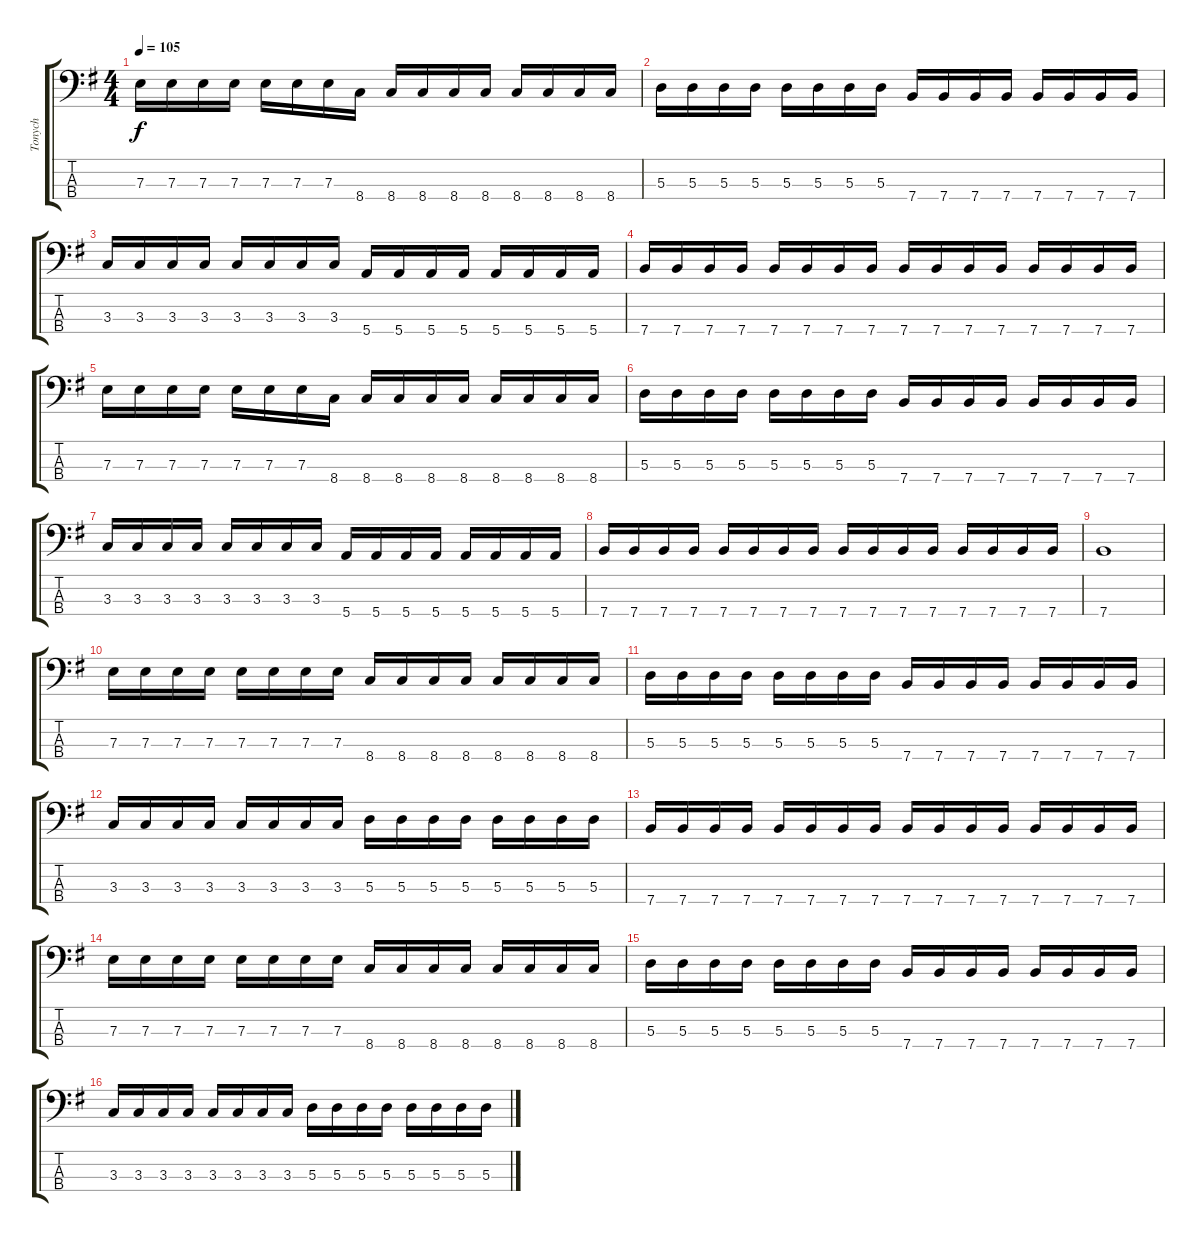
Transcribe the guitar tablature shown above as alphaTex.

\track ("Tonych" "Tonych") {instrument acousticguitarsteel}
\staff {score tabs}
\tuning (G2 D2 A1 E1) {hide}
\ts (4 4)
\tempo 105
\clef f4
\ks eminor
7.3.16{dy f} 7.3.16 7.3.16 7.3.16 7.3.16 7.3.16 7.3.16 8.4.16 8.4.16 8.4.16 8.4.16 8.4.16 8.4.16 8.4.16 8.4.16 8.4.16 |
5.3.16 5.3.16 5.3.16 5.3.16 5.3.16 5.3.16 5.3.16 5.3.16 7.4.16 7.4.16 7.4.16 7.4.16 7.4.16 7.4.16 7.4.16 7.4.16 |
3.3.16 3.3.16 3.3.16 3.3.16 3.3.16 3.3.16 3.3.16 3.3.16 5.4.16 5.4.16 5.4.16 5.4.16 5.4.16 5.4.16 5.4.16 5.4.16 |
7.4.16 7.4.16 7.4.16 7.4.16 7.4.16 7.4.16 7.4.16 7.4.16 7.4.16 7.4.16 7.4.16 7.4.16 7.4.16 7.4.16 7.4.16 7.4.16 |
7.3.16 7.3.16 7.3.16 7.3.16 7.3.16 7.3.16 7.3.16 8.4.16 8.4.16 8.4.16 8.4.16 8.4.16 8.4.16 8.4.16 8.4.16 8.4.16 |
5.3.16 5.3.16 5.3.16 5.3.16 5.3.16 5.3.16 5.3.16 5.3.16 7.4.16 7.4.16 7.4.16 7.4.16 7.4.16 7.4.16 7.4.16 7.4.16 |
3.3.16 3.3.16 3.3.16 3.3.16 3.3.16 3.3.16 3.3.16 3.3.16 5.4.16 5.4.16 5.4.16 5.4.16 5.4.16 5.4.16 5.4.16 5.4.16 |
7.4.16 7.4.16 7.4.16 7.4.16 7.4.16 7.4.16 7.4.16 7.4.16 7.4.16 7.4.16 7.4.16 7.4.16 7.4.16 7.4.16 7.4.16 7.4.16 |
7.4.1 |
7.3.16 7.3.16 7.3.16 7.3.16 7.3.16 7.3.16 7.3.16 7.3.16 8.4.16 8.4.16 8.4.16 8.4.16 8.4.16 8.4.16 8.4.16 8.4.16 |
5.3.16 5.3.16 5.3.16 5.3.16 5.3.16 5.3.16 5.3.16 5.3.16 7.4.16 7.4.16 7.4.16 7.4.16 7.4.16 7.4.16 7.4.16 7.4.16 |
3.3.16 3.3.16 3.3.16 3.3.16 3.3.16 3.3.16 3.3.16 3.3.16 5.3.16 5.3.16 5.3.16 5.3.16 5.3.16 5.3.16 5.3.16 5.3.16 |
7.4.16 7.4.16 7.4.16 7.4.16 7.4.16 7.4.16 7.4.16 7.4.16 7.4.16 7.4.16 7.4.16 7.4.16 7.4.16 7.4.16 7.4.16 7.4.16 |
7.3.16 7.3.16 7.3.16 7.3.16 7.3.16 7.3.16 7.3.16 7.3.16 8.4.16 8.4.16 8.4.16 8.4.16 8.4.16 8.4.16 8.4.16 8.4.16 |
5.3.16 5.3.16 5.3.16 5.3.16 5.3.16 5.3.16 5.3.16 5.3.16 7.4.16 7.4.16 7.4.16 7.4.16 7.4.16 7.4.16 7.4.16 7.4.16 |
3.3.16 3.3.16 3.3.16 3.3.16 3.3.16 3.3.16 3.3.16 3.3.16 5.3.16 5.3.16 5.3.16 5.3.16 5.3.16 5.3.16 5.3.16 5.3.16
